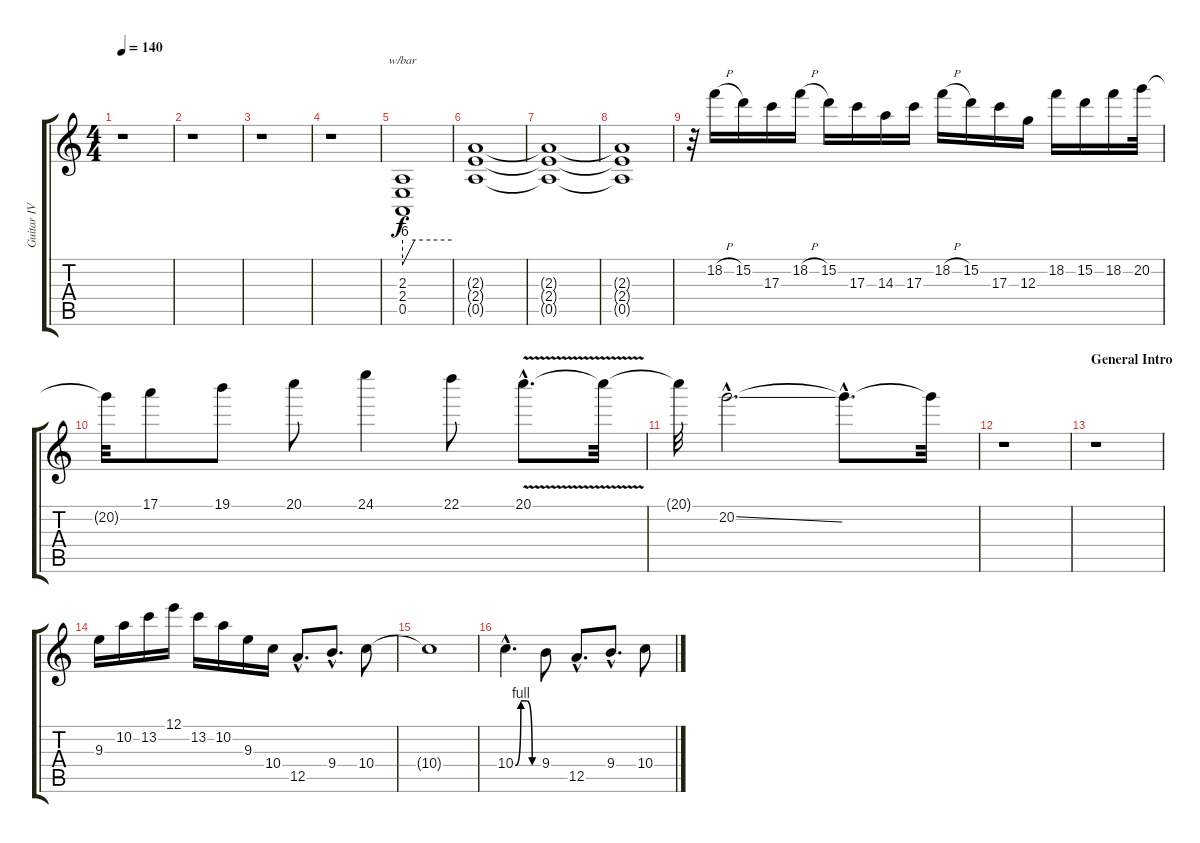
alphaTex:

\track ("Guitar IV" "Guitar IV") {instrument overdrivenguitar}
\staff {score tabs}
\tuning (E4 B3 G3 D3 A2 E2) {hide}
\ts (4 4)
\tempo 140
\clef g2
\ks c
r.1{dy f} |
r.1 |
r.1 |
r.1 |
(2.3 2.4 0.5).1{tbe (custom default 0 -24 15 0 60 0) volume 10 balance 0 instrument overdrivenguitar} |
(2.3{t} 2.4{t} 0.5{t}).1{volume 6} |
(2.3{t} 2.4{t} 0.5{t}).1 |
(2.3{t} 2.4{t} 0.5{t}).1 |
r.32{volume 7} 18.2{h}.16 15.2.16 17.3.16 18.2{h}.16 15.2.16 17.3.16 14.3.16 17.3.16 18.2{h}.16 15.2.16 17.3.16 12.3.16 18.2.16 15.2.16 18.2.16 20.2.32 |
20.2{t}.32 17.1.8 19.1.8 20.1.8 24.1.4 22.1.8 20.1{v hac}.8{d} 20.1{t}.32 |
20.1{t}.32 20.2{ss hac}.2{d} 20.2{hac t}.8{d} 20.2{t}.32 |
r.1 |
\section ("" "General Intro")
r.1 |
9.3.16{volume 8} 10.2.16 13.2.16 12.1.16 13.2.16 10.2.16 9.3.16 10.4.16 12.5{hac}.8{d} 9.4{hac}.8{d} 10.4.8 |
10.4{t}.1 |
10.4{be (custom 0 0 15 4 30 4 45 0 60 0) hac}.4{d} 9.4.8 12.5{hac}.8{d} 9.4{hac}.8{d} 10.4.8
